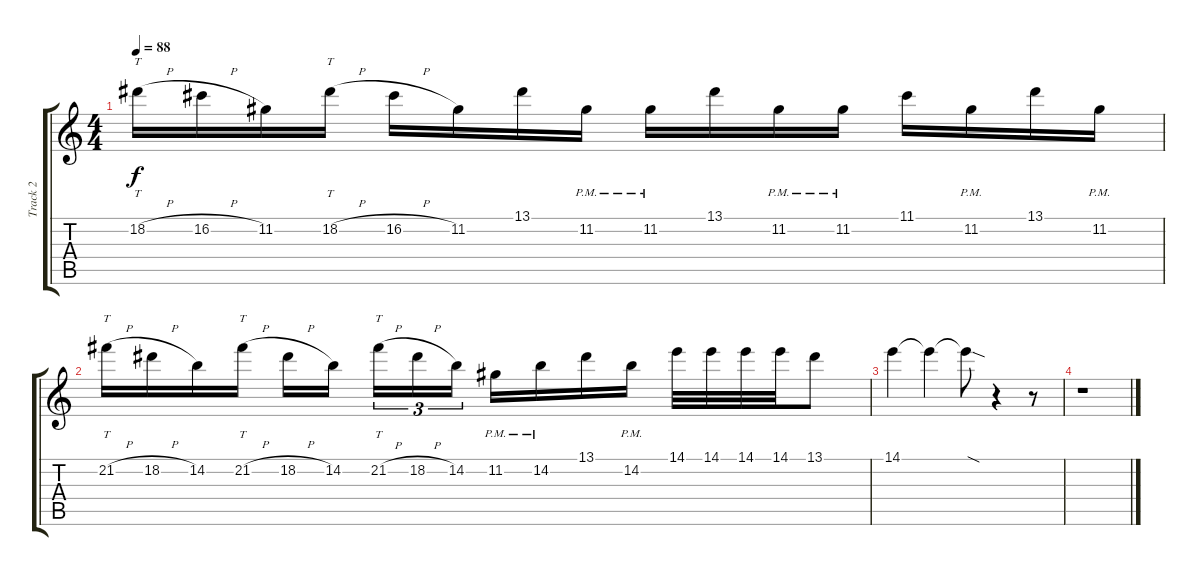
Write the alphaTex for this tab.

\track ("Track 2" "Track 2") {instrument distortionguitar}
\staff {score tabs}
\tuning (D4 A3 F3 C3 G2 C2) {hide}
\ts (4 4)
\tempo 88
\clef g2
\ks c
18.2{h}.16{tt dy f} 16.2{h}.16 11.2.16 18.2{h}.16{tt} 16.2{h}.16 11.2.16 13.1.16 11.2{pm}.16 11.2{pm}.16 13.1.16 11.2{pm}.16 11.2{pm}.16 11.1.16 11.2{pm}.16 13.1.16 11.2{pm}.16 |
21.2{h}.16{tt} 18.2{h}.16 14.2.16 21.2{h}.16{tt} 18.2{h}.16 14.2.16{beam splitsecondary} 21.2{h}.16{tt tu (3 2)} 18.2{h}.16{tu (3 2)} 14.2.16{tu (3 2)} 11.2{pm}.16 14.2{pm}.16 13.1.16 14.2{pm}.16 14.1.32 14.1.32 14.1.32 14.1.32 13.1.8 |
14.1.4 14.1{t}.4 14.1{sod t}.8 r.4 r.8 |
r.1
